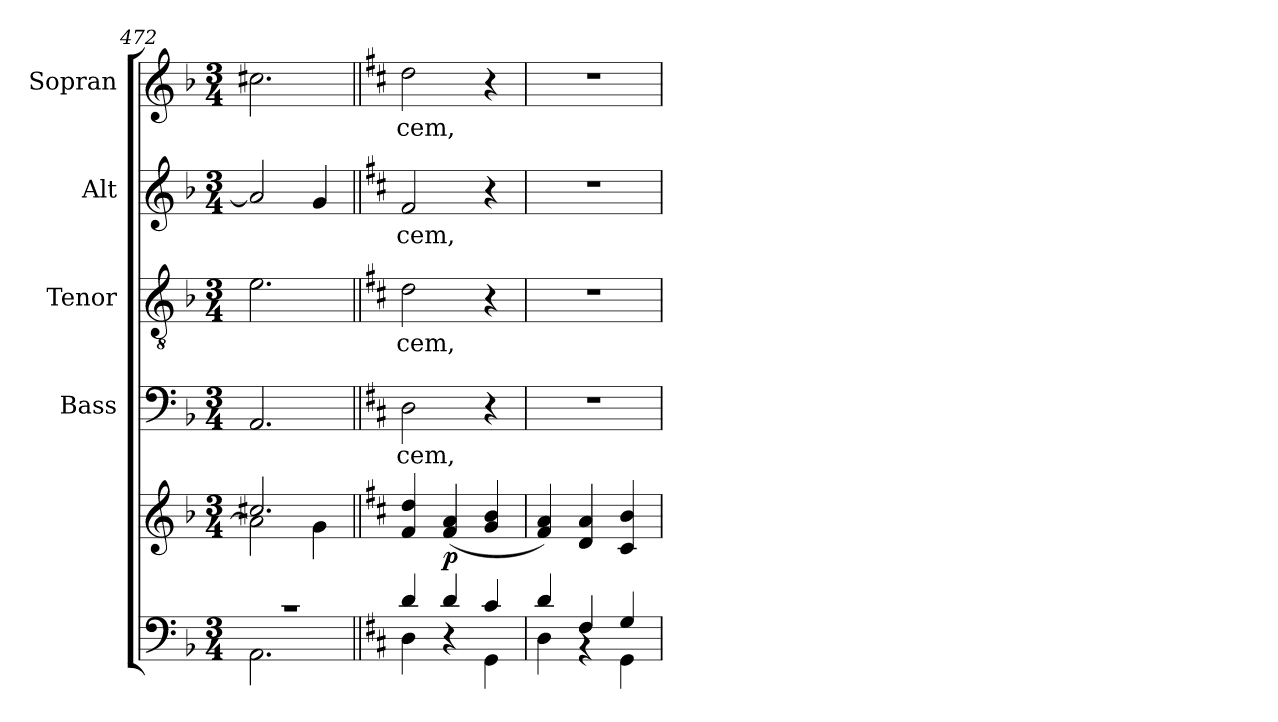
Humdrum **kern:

**kern	**kern	**dynam	**kern	**text	**kern	**text	**kern	**text	**kern	**text
*part5	*part5	*part5	*part4	*part4	*part3	*part3	*part2	*part2	*part1	*part1
*staff6	*staff5	*staff5/6	*staff4	*staff4	*staff3	*staff3	*staff2	*staff2	*staff1	*staff1
*	*	*	*I"Bass	*	*I"Tenor	*	*I"Alt	*	*I"Sopran	*
*	*	*	*I'B.	*	*I'T.	*	*I'A.	*	*I'S.	*
*clefF4	*clefG2	*	*clefF4	*	*clefGv2	*	*clefG2	*	*clefG2	*
*k[b-]	*k[b-]	*	*k[b-]	*	*k[b-]	*	*k[b-]	*	*k[b-]	*
*F:	*F:	*	*F:	*	*F:	*	*F:	*	*F:	*
*M3/4	*M3/4	*	*M3/4	*	*M3/4	*	*M3/4	*	*M3/4	*
=472	=472	=472	=472	=472	=472	=472	=472	=472	=472	=472
*^	*^	*	*	*	*	*	*	*	*	*
2.rc	2.AA\	2.cc#X/	2a\]	.	2.AA/	.	2.e\	.	2a/]	.	2.cc#X\	.
.	.	.	4g\	.	.	.	.	.	4g/	.	.	.
*	*	*v	*v	*	*	*	*	*	*	*	*	*
!!LO:PB:g=z
=473||	=473||	=473||	=473||	=473||	=473||	=473||	=473||	=473||	=473||	=473||	=473||
*k[f#c#]	*	*k[f#c#]	*	*k[f#c#]	*	*k[f#c#]	*	*k[f#c#]	*	*k[f#c#]	*
*D:	*	*D:	*	*D:	*	*D:	*	*D:	*	*D:	*
*	*	*^	*	*	*	*	*	*	*	*	*
!	!	!	!	!	!	!LO:LY:b	!	!LO:LY:b	!	!LO:LY:b	!	!LO:LY:b
*	*	*v	*v	*	*	*	*	*	*	*	*	*
4d/	4D\	4f#/ 4dd/	.	2D\	-cem,	2d\	-cem,	2f#/	-cem,	2dd\	-cem,
!	!	!	!LO:DY:b	!	!	!	!	!	!	!	!
4d/	4rC	(4f#/ 4a/	p	.	.	.	.	.	.	.	.
4c#/	4GG\	4g/ 4b/	.	4r	.	4r	.	4r	.	4r	.
=474	=474	=474	=474	=474	=474	=474	=474	=474	=474	=474	=474
4d/	4D\	4f#/ 4a/)	.	2.r	.	2.r	.	2.r	.	2.r	.
4F#/	4rAA	4d/ 4a/	.	.	.	.	.	.	.	.	.
4G/	4GG\	4c#/ 4b/	.	.	.	.	.	.	.	.	.
*v	*v	*	*	*	*	*	*	*	*	*	*
=	=	=	=	=	=	=	=	=	=	=
*-	*-	*-	*-	*-	*-	*-	*-	*-	*-	*-
